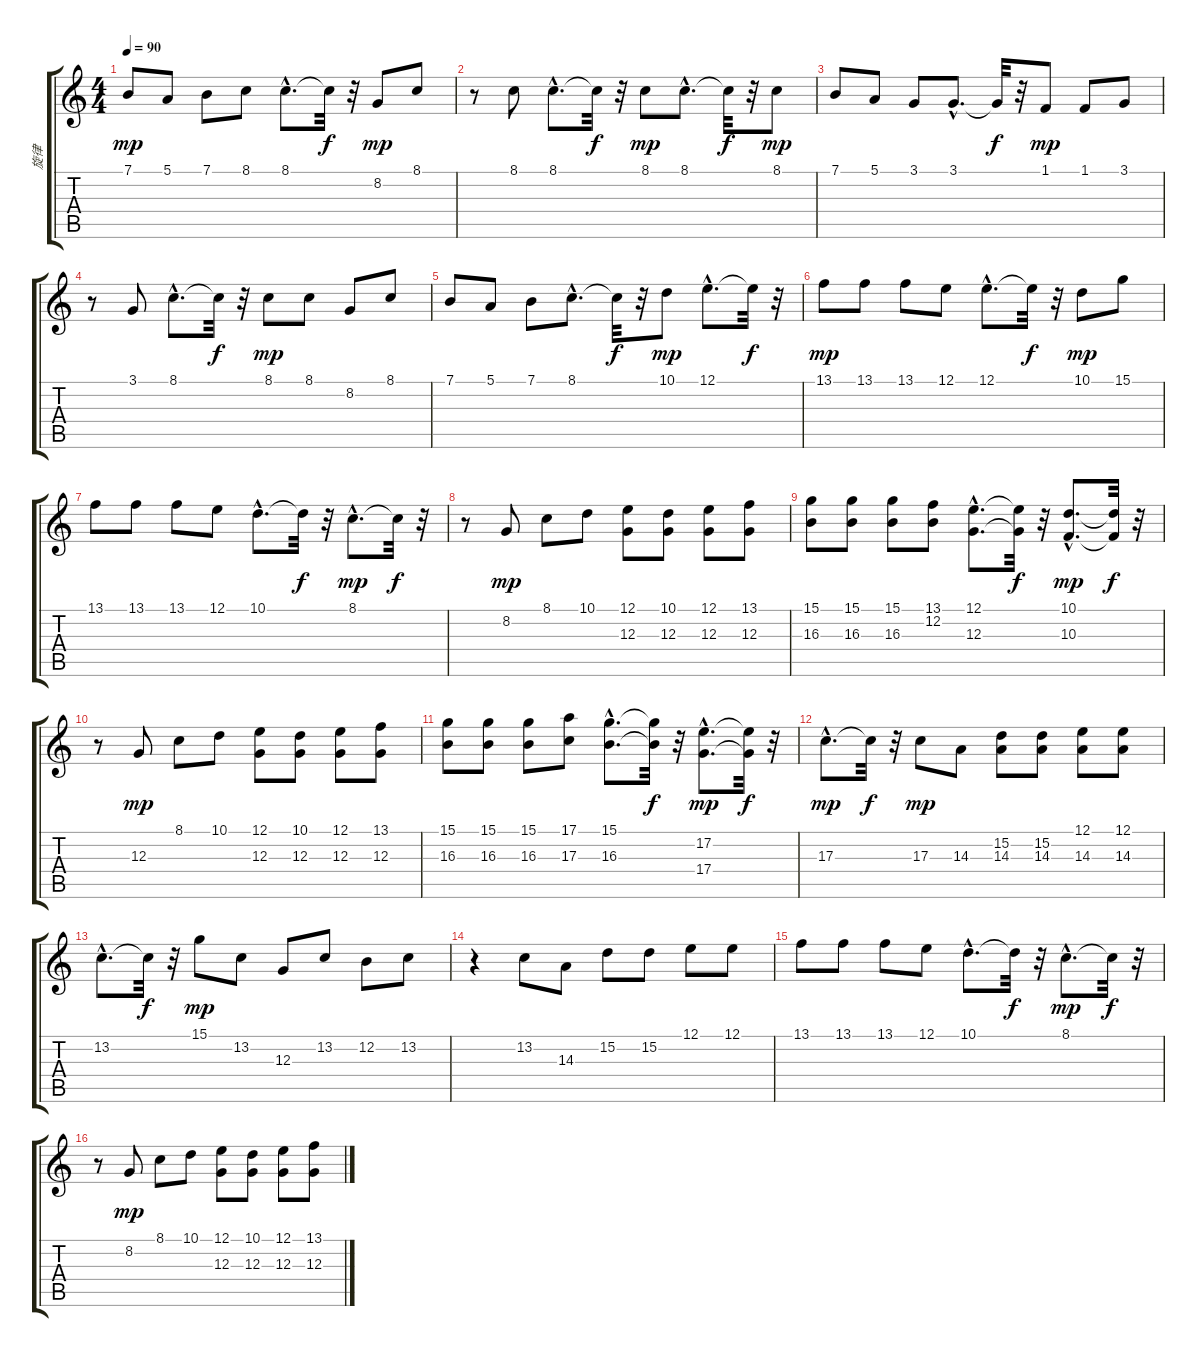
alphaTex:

\track ("旋律" "旋律") {instrument sopranosax}
\staff {score tabs}
\tuning (E4 B3 G3 D3 A2 E2) {hide}
\ts (4 4)
\tempo 90
\clef g2
\ks c
7.1.8{dy mp} 5.1.8 7.1.8 8.1.8 8.1{hac}.8{d} 8.1{t}.32{dy f} r.32 8.2.8{dy mp} 8.1.8 |
r.8 8.1.8 8.1{hac}.8{d} 8.1{t}.32{dy f} r.32 8.1.8{dy mp} 8.1{hac}.8{d} 8.1{t}.32{dy f} r.32 8.1.8{dy mp} |
7.1.8 5.1.8 3.1.8 3.1{hac}.8{d} 3.1{t}.32{dy f} r.32 1.1.8{dy mp} 1.1.8 3.1.8 |
r.8 3.1.8 8.1{hac}.8{d} 8.1{t}.32{dy f} r.32 8.1.8{dy mp} 8.1.8 8.2.8 8.1.8 |
7.1.8 5.1.8 7.1.8 8.1{hac}.8{d} 8.1{t}.32{dy f} r.32 10.1.8{dy mp} 12.1{hac}.8{d} 12.1{t}.32{dy f} r.32 |
13.1.8{dy mp} 13.1.8 13.1.8 12.1.8 12.1{hac}.8{d} 12.1{t}.32{dy f} r.32 10.1.8{dy mp} 15.1.8 |
13.1.8 13.1.8 13.1.8 12.1.8 10.1{hac}.8{d} 10.1{t}.32{dy f} r.32 8.1{hac}.8{d dy mp} 8.1{t}.32{dy f} r.32 |
r.8 8.2.8{dy mp} 8.1.8 10.1.8 (12.1 12.3).8 (10.1 12.3).8 (12.1 12.3).8 (13.1 12.3).8 |
(15.1 16.3).8 (15.1 16.3).8 (15.1 16.3).8 (13.1 12.2).8 (12.1{hac} 12.3{hac}).8{d} (12.1{t} 12.3{t}).32{dy f} r.32 (10.1{hac} 10.3{hac}).8{d dy mp} (10.1{t} 10.3{t}).32{dy f} r.32 |
r.8 12.3.8{dy mp} 8.1.8 10.1.8 (12.1 12.3).8 (10.1 12.3).8 (12.1 12.3).8 (13.1 12.3).8 |
(15.1 16.3).8 (15.1 16.3).8 (15.1 16.3).8 (17.1 17.3).8 (15.1{hac} 16.3{hac}).8{d} (15.1{t} 16.3{t}).32{dy f} r.32 (17.2{hac} 17.4{hac}).8{d dy mp} (17.2{t} 17.4{t}).32{dy f} r.32 |
17.3{hac}.8{d dy mp} 17.3{t}.32{dy f} r.32 17.3.8{dy mp} 14.3.8 (15.2 14.3).8 (15.2 14.3).8 (12.1 14.3).8 (12.1 14.3).8 |
13.2{hac}.8{d} 13.2{t}.32{dy f} r.32 15.1.8{dy mp} 13.2.8 12.3.8 13.2.8 12.2.8 13.2.8 |
r.4 13.2.8 14.3.8 15.2.8 15.2.8 12.1.8 12.1.8 |
13.1.8 13.1.8 13.1.8 12.1.8 10.1{hac}.8{d} 10.1{t}.32{dy f} r.32 8.1{hac}.8{d dy mp} 8.1{t}.32{dy f} r.32 |
r.8 8.2.8{dy mp} 8.1.8 10.1.8 (12.1 12.3).8 (10.1 12.3).8 (12.1 12.3).8 (13.1 12.3).8
